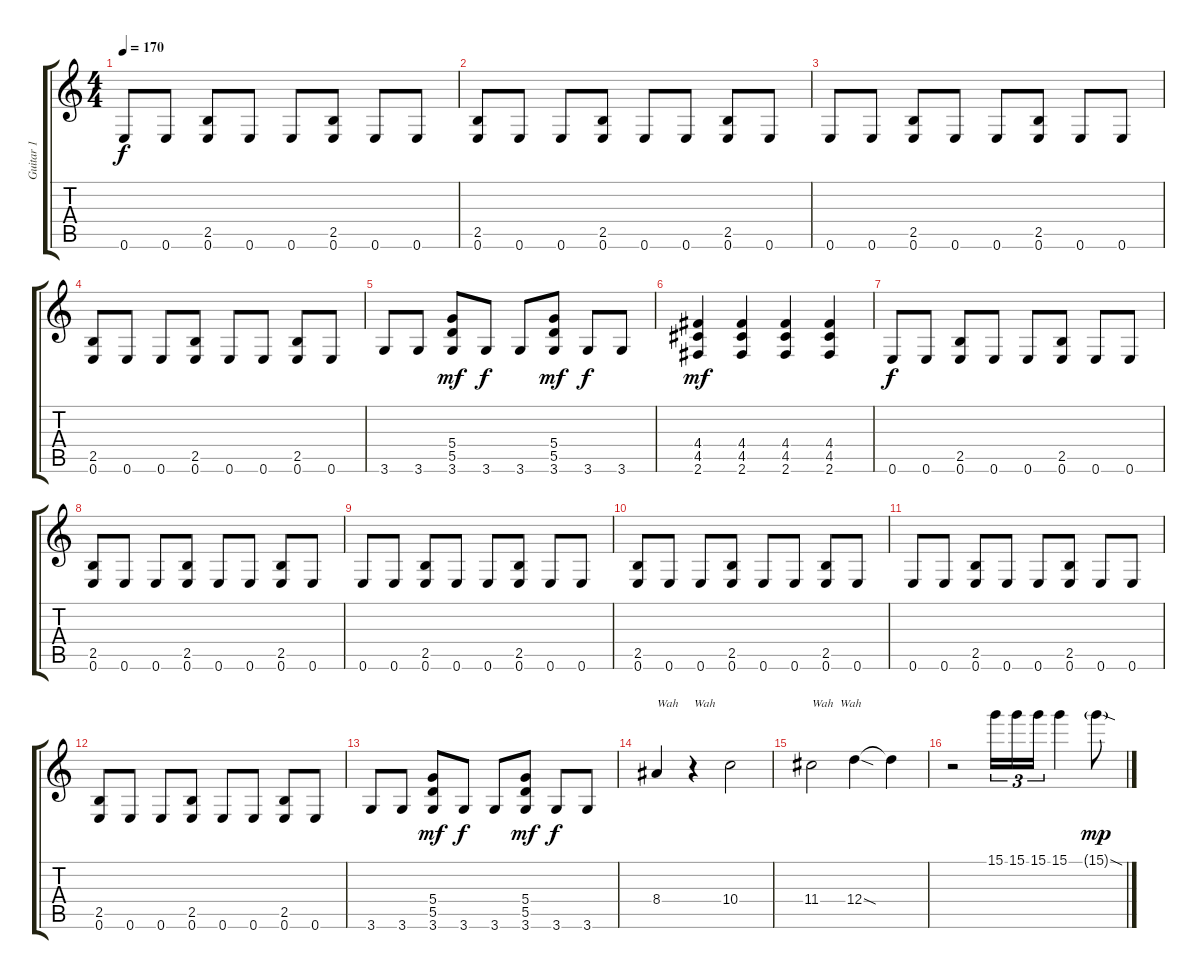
\track ("Guitar 1" "Guitar 1") {instrument overdrivenguitar}
\staff {score tabs}
\tuning (E4 B3 G3 D3 A2 E2) {hide}
\ts (4 4)
\tempo 170
\clef g2
\ks c
0.6.8{dy f} 0.6.8 (2.5 0.6).8 0.6.8 0.6.8 (2.5 0.6).8 0.6.8 0.6.8 |
(2.5 0.6).8 0.6.8 0.6.8 (2.5 0.6).8 0.6.8 0.6.8 (2.5 0.6).8 0.6.8 |
0.6.8 0.6.8 (2.5 0.6).8 0.6.8 0.6.8 (2.5 0.6).8 0.6.8 0.6.8 |
(2.5 0.6).8 0.6.8 0.6.8 (2.5 0.6).8 0.6.8 0.6.8 (2.5 0.6).8 0.6.8 |
3.6.8 3.6.8 (5.4 5.5 3.6).8{dy mf} 3.6.8{dy f} 3.6.8 (5.4 5.5 3.6).8{dy mf} 3.6.8{dy f} 3.6.8 |
(4.4 4.5 2.6).4{dy mf} (4.4 4.5 2.6).4 (4.4 4.5 2.6).4 (4.4 4.5 2.6).4 |
0.6.8{dy f} 0.6.8 (2.5 0.6).8 0.6.8 0.6.8 (2.5 0.6).8 0.6.8 0.6.8 |
(2.5 0.6).8 0.6.8 0.6.8 (2.5 0.6).8 0.6.8 0.6.8 (2.5 0.6).8 0.6.8 |
0.6.8 0.6.8 (2.5 0.6).8 0.6.8 0.6.8 (2.5 0.6).8 0.6.8 0.6.8 |
(2.5 0.6).8 0.6.8 0.6.8 (2.5 0.6).8 0.6.8 0.6.8 (2.5 0.6).8 0.6.8 |
0.6.8 0.6.8 (2.5 0.6).8 0.6.8 0.6.8 (2.5 0.6).8 0.6.8 0.6.8 |
(2.5 0.6).8 0.6.8 0.6.8 (2.5 0.6).8 0.6.8 0.6.8 (2.5 0.6).8 0.6.8 |
3.6.8 3.6.8 (5.4 5.5 3.6).8{dy mf} 3.6.8{dy f} 3.6.8 (5.4 5.5 3.6).8{dy mf} 3.6.8{dy f} 3.6.8 |
8.4.4{txt "Wah     Wah"} r.4 10.4.2 |
11.4.2{txt "Wah  Wah"} 12.4{sod}.4 12.4{t}.4 |
r.2 15.1.16{tu (3 2)} 15.1.16{tu (3 2)} 15.1.16{tu (3 2)} 15.1.4 15.1{sod g}.8{dy mp}
